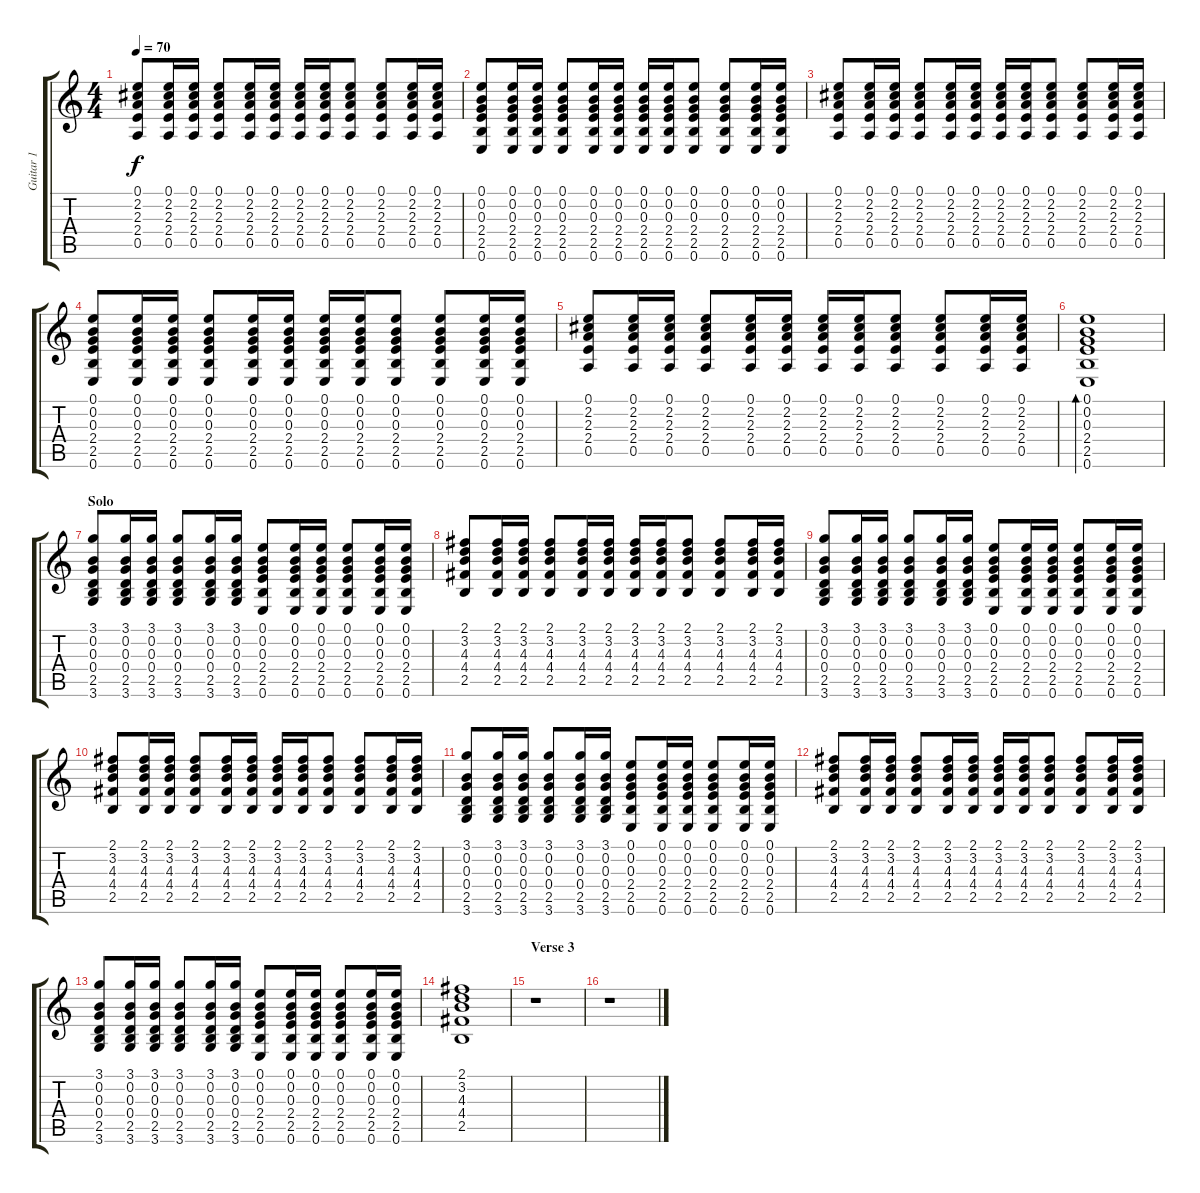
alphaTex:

\track ("Guitar 1" "Guitar 1") {instrument electricguitarclean}
\staff {score tabs}
\tuning (E4 B3 G3 D3 A2 E2) {hide}
\ts (4 4)
\tempo 70
\clef g2
\ks c
(0.1 2.2 2.3 2.4 0.5).8{dy f} (0.1 2.2 2.3 2.4 0.5).16 (0.1 2.2 2.3 2.4 0.5).16 (0.1 2.2 2.3 2.4 0.5).8 (0.1 2.2 2.3 2.4 0.5).16 (0.1 2.2 2.3 2.4 0.5).16 (0.1 2.2 2.3 2.4 0.5).16 (0.1 2.2 2.3 2.4 0.5).16 (0.1 2.2 2.3 2.4 0.5).8 (0.1 2.2 2.3 2.4 0.5).8 (0.1 2.2 2.3 2.4 0.5).16 (0.1 2.2 2.3 2.4 0.5).16 |
(0.1 0.2 0.3 2.4 2.5 0.6).8 (0.1 0.2 0.3 2.4 2.5 0.6).16 (0.1 0.2 0.3 2.4 2.5 0.6).16 (0.1 0.2 0.3 2.4 2.5 0.6).8 (0.1 0.2 0.3 2.4 2.5 0.6).16 (0.1 0.2 0.3 2.4 2.5 0.6).16 (0.1 0.2 0.3 2.4 2.5 0.6).16 (0.1 0.2 0.3 2.4 2.5 0.6).16 (0.1 0.2 0.3 2.4 2.5 0.6).8 (0.1 0.2 0.3 2.4 2.5 0.6).8 (0.1 0.2 0.3 2.4 2.5 0.6).16 (0.1 0.2 0.3 2.4 2.5 0.6).16 |
(0.1 2.2 2.3 2.4 0.5).8 (0.1 2.2 2.3 2.4 0.5).16 (0.1 2.2 2.3 2.4 0.5).16 (0.1 2.2 2.3 2.4 0.5).8 (0.1 2.2 2.3 2.4 0.5).16 (0.1 2.2 2.3 2.4 0.5).16 (0.1 2.2 2.3 2.4 0.5).16 (0.1 2.2 2.3 2.4 0.5).16 (0.1 2.2 2.3 2.4 0.5).8 (0.1 2.2 2.3 2.4 0.5).8 (0.1 2.2 2.3 2.4 0.5).16 (0.1 2.2 2.3 2.4 0.5).16 |
(0.1 0.2 0.3 2.4 2.5 0.6).8 (0.1 0.2 0.3 2.4 2.5 0.6).16 (0.1 0.2 0.3 2.4 2.5 0.6).16 (0.1 0.2 0.3 2.4 2.5 0.6).8 (0.1 0.2 0.3 2.4 2.5 0.6).16 (0.1 0.2 0.3 2.4 2.5 0.6).16 (0.1 0.2 0.3 2.4 2.5 0.6).16 (0.1 0.2 0.3 2.4 2.5 0.6).16 (0.1 0.2 0.3 2.4 2.5 0.6).8 (0.1 0.2 0.3 2.4 2.5 0.6).8 (0.1 0.2 0.3 2.4 2.5 0.6).16 (0.1 0.2 0.3 2.4 2.5 0.6).16 |
(0.1 2.2 2.3 2.4 0.5).8 (0.1 2.2 2.3 2.4 0.5).16 (0.1 2.2 2.3 2.4 0.5).16 (0.1 2.2 2.3 2.4 0.5).8 (0.1 2.2 2.3 2.4 0.5).16 (0.1 2.2 2.3 2.4 0.5).16 (0.1 2.2 2.3 2.4 0.5).16 (0.1 2.2 2.3 2.4 0.5).16 (0.1 2.2 2.3 2.4 0.5).8 (0.1 2.2 2.3 2.4 0.5).8 (0.1 2.2 2.3 2.4 0.5).16 (0.1 2.2 2.3 2.4 0.5).16 |
(0.1 0.2 0.3 2.4 2.5 0.6).1{bd 240} |
\section ("" "Solo")
(3.1 0.2 0.3 0.4 2.5 3.6).8 (3.1 0.2 0.3 0.4 2.5 3.6).16 (3.1 0.2 0.3 0.4 2.5 3.6).16 (3.1 0.2 0.3 0.4 2.5 3.6).8 (3.1 0.2 0.3 0.4 2.5 3.6).16 (3.1 0.2 0.3 0.4 2.5 3.6).16 (0.1 0.2 0.3 2.4 2.5 0.6).8 (0.1 0.2 0.3 2.4 2.5 0.6).16 (0.1 0.2 0.3 2.4 2.5 0.6).16 (0.1 0.2 0.3 2.4 2.5 0.6).8 (0.1 0.2 0.3 2.4 2.5 0.6).16 (0.1 0.2 0.3 2.4 2.5 0.6).16 |
(2.1 3.2 4.3 4.4 2.5).8 (2.1 3.2 4.3 4.4 2.5).16 (2.1 3.2 4.3 4.4 2.5).16 (2.1 3.2 4.3 4.4 2.5).8 (2.1 3.2 4.3 4.4 2.5).16 (2.1 3.2 4.3 4.4 2.5).16 (2.1 3.2 4.3 4.4 2.5).16 (2.1 3.2 4.3 4.4 2.5).16 (2.1 3.2 4.3 4.4 2.5).8 (2.1 3.2 4.3 4.4 2.5).8 (2.1 3.2 4.3 4.4 2.5).16 (2.1 3.2 4.3 4.4 2.5).16 |
(3.1 0.2 0.3 0.4 2.5 3.6).8 (3.1 0.2 0.3 0.4 2.5 3.6).16 (3.1 0.2 0.3 0.4 2.5 3.6).16 (3.1 0.2 0.3 0.4 2.5 3.6).8 (3.1 0.2 0.3 0.4 2.5 3.6).16 (3.1 0.2 0.3 0.4 2.5 3.6).16 (0.1 0.2 0.3 2.4 2.5 0.6).8 (0.1 0.2 0.3 2.4 2.5 0.6).16 (0.1 0.2 0.3 2.4 2.5 0.6).16 (0.1 0.2 0.3 2.4 2.5 0.6).8 (0.1 0.2 0.3 2.4 2.5 0.6).16 (0.1 0.2 0.3 2.4 2.5 0.6).16 |
(2.1 3.2 4.3 4.4 2.5).8 (2.1 3.2 4.3 4.4 2.5).16 (2.1 3.2 4.3 4.4 2.5).16 (2.1 3.2 4.3 4.4 2.5).8 (2.1 3.2 4.3 4.4 2.5).16 (2.1 3.2 4.3 4.4 2.5).16 (2.1 3.2 4.3 4.4 2.5).16 (2.1 3.2 4.3 4.4 2.5).16 (2.1 3.2 4.3 4.4 2.5).8 (2.1 3.2 4.3 4.4 2.5).8 (2.1 3.2 4.3 4.4 2.5).16 (2.1 3.2 4.3 4.4 2.5).16 |
(3.1 0.2 0.3 0.4 2.5 3.6).8 (3.1 0.2 0.3 0.4 2.5 3.6).16 (3.1 0.2 0.3 0.4 2.5 3.6).16 (3.1 0.2 0.3 0.4 2.5 3.6).8 (3.1 0.2 0.3 0.4 2.5 3.6).16 (3.1 0.2 0.3 0.4 2.5 3.6).16 (0.1 0.2 0.3 2.4 2.5 0.6).8 (0.1 0.2 0.3 2.4 2.5 0.6).16 (0.1 0.2 0.3 2.4 2.5 0.6).16 (0.1 0.2 0.3 2.4 2.5 0.6).8 (0.1 0.2 0.3 2.4 2.5 0.6).16 (0.1 0.2 0.3 2.4 2.5 0.6).16 |
(2.1 3.2 4.3 4.4 2.5).8 (2.1 3.2 4.3 4.4 2.5).16 (2.1 3.2 4.3 4.4 2.5).16 (2.1 3.2 4.3 4.4 2.5).8 (2.1 3.2 4.3 4.4 2.5).16 (2.1 3.2 4.3 4.4 2.5).16 (2.1 3.2 4.3 4.4 2.5).16 (2.1 3.2 4.3 4.4 2.5).16 (2.1 3.2 4.3 4.4 2.5).8 (2.1 3.2 4.3 4.4 2.5).8 (2.1 3.2 4.3 4.4 2.5).16 (2.1 3.2 4.3 4.4 2.5).16 |
(3.1 0.2 0.3 0.4 2.5 3.6).8 (3.1 0.2 0.3 0.4 2.5 3.6).16 (3.1 0.2 0.3 0.4 2.5 3.6).16 (3.1 0.2 0.3 0.4 2.5 3.6).8 (3.1 0.2 0.3 0.4 2.5 3.6).16 (3.1 0.2 0.3 0.4 2.5 3.6).16 (0.1 0.2 0.3 2.4 2.5 0.6).8 (0.1 0.2 0.3 2.4 2.5 0.6).16 (0.1 0.2 0.3 2.4 2.5 0.6).16 (0.1 0.2 0.3 2.4 2.5 0.6).8 (0.1 0.2 0.3 2.4 2.5 0.6).16 (0.1 0.2 0.3 2.4 2.5 0.6).16 |
(2.1 3.2 4.3 4.4 2.5).1{volume 0} |
\section ("" "Verse 3")
r.1{volume 8} |
r.1
